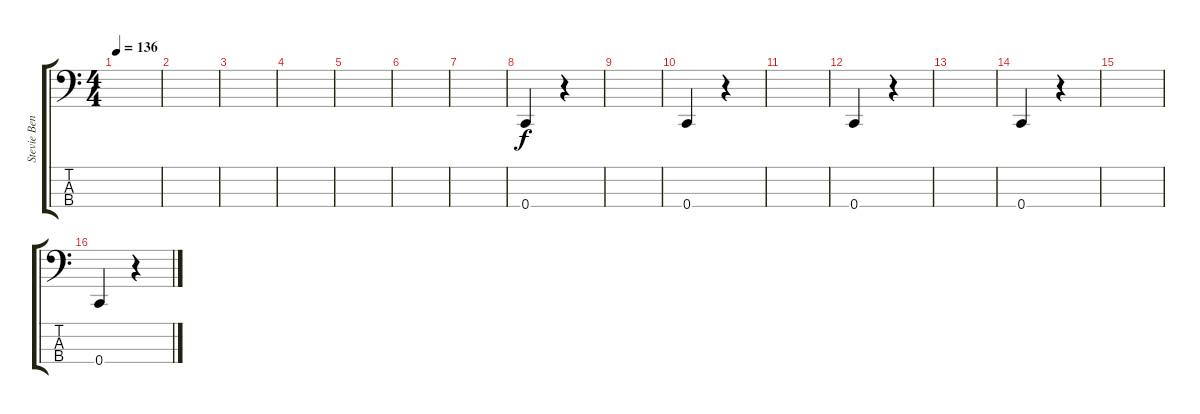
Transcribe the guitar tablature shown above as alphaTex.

\track ("Stevie Benton" "Stevie Ben") {instrument slapbass1}
\staff {score tabs}
\tuning (F2 C2 G1 C1) {hide}
\ts (4 4)
\tempo 136
\clef f4
\ks c
|
|
|
|
|
|
|
0.4.4 r.4 |
|
0.4.4 r.4 |
|
0.4.4 r.4 |
|
0.4.4 r.4 |
|
0.4.4 r.4
